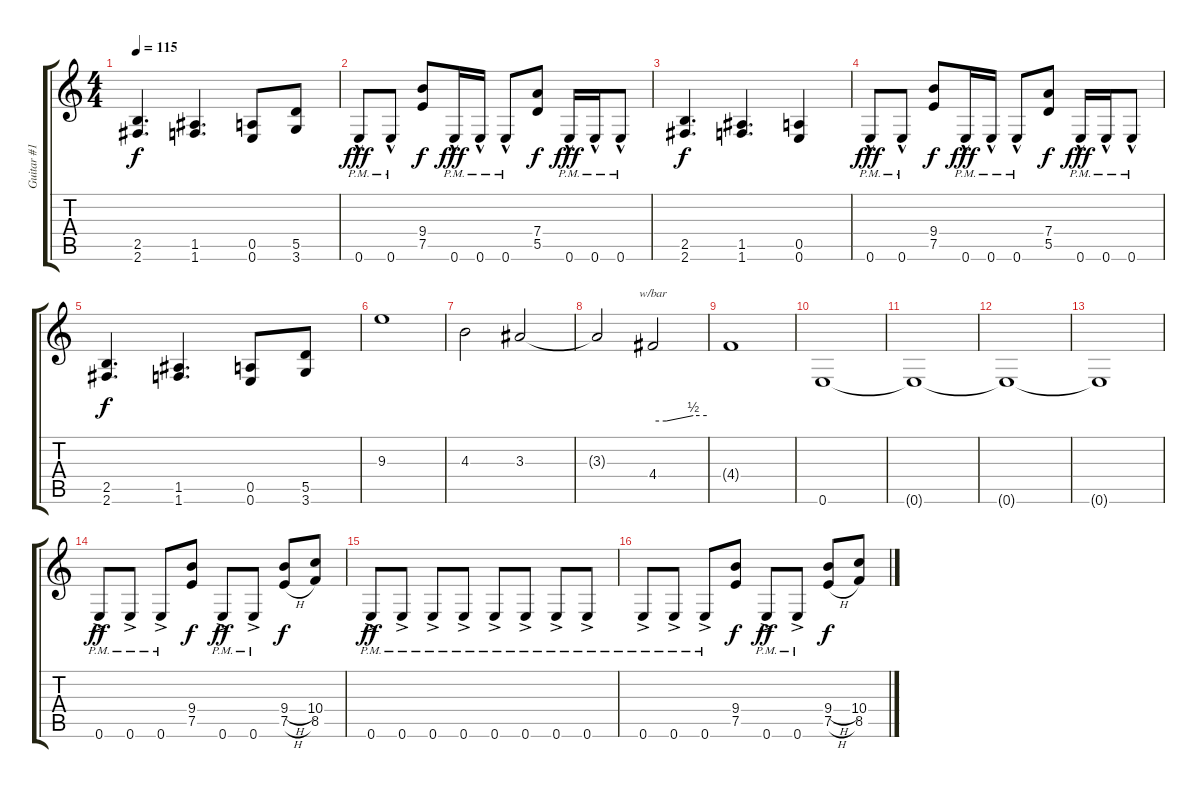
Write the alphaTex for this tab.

\track ("Guitar #1" "Guitar #1") {instrument distortionguitar}
\staff {score tabs}
\tuning (E4 B3 G3 D3 A2 E2) {hide}
\ts (4 4)
\tempo 115
\clef g2
\ks c
(2.5 2.6).4{d dy f} (1.5 1.6).4{d} (0.5 0.6).8 (5.5 3.6).8 |
0.6{hac pm}.8{dy fff} 0.6{hac pm}.8 (9.4 7.5).8{dy f} 0.6{hac pm}.16{dy fff} 0.6{hac pm}.16 0.6{hac pm}.8 (7.4 5.5).8{dy f} 0.6{hac pm}.16{dy fff} 0.6{hac pm}.16 0.6{hac pm}.8 |
(2.5 2.6).4{d dy f} (1.5 1.6).4{d} (0.5 0.6).4 |
0.6{hac pm}.8{dy fff} 0.6{hac pm}.8 (9.4 7.5).8{dy f} 0.6{hac pm}.16{dy fff} 0.6{hac pm}.16 0.6{hac pm}.8 (7.4 5.5).8{dy f} 0.6{hac pm}.16{dy fff} 0.6{hac pm}.16 0.6{hac pm}.8 |
(2.5 2.6).4{d dy f} (1.5 1.6).4{d} (0.5 0.6).8 (5.5 3.6).8 |
9.3.1{volume 10} |
4.3.2 3.3.2 |
3.3{t}.2 4.4.2{tbe (custom default 0 0 15 0 45 2 60 2)} |
4.4{t}.1 |
0.6.1 |
0.6{t}.1 |
0.6{t}.1 |
0.6{t}.1 |
0.6{ac pm}.8{dy ff volume 12} 0.6{ac pm}.8 0.6{ac pm}.8 (9.4 7.5).8{dy f} 0.6{ac pm}.8{dy ff} 0.6{ac pm}.8 (9.4{h} 7.5{h}).8{dy f} (10.4 8.5).8 |
0.6{ac pm}.8{dy ff} 0.6{ac pm}.8 0.6{ac pm}.8 0.6{ac pm}.8 0.6{ac pm}.8 0.6{ac pm}.8 0.6{ac pm}.8 0.6{ac pm}.8 |
0.6{ac pm}.8 0.6{ac pm}.8 0.6{ac pm}.8 (9.4 7.5).8{dy f} 0.6{ac pm}.8{dy ff} 0.6{ac pm}.8 (9.4{h} 7.5{h}).8{dy f} (10.4 8.5).8
